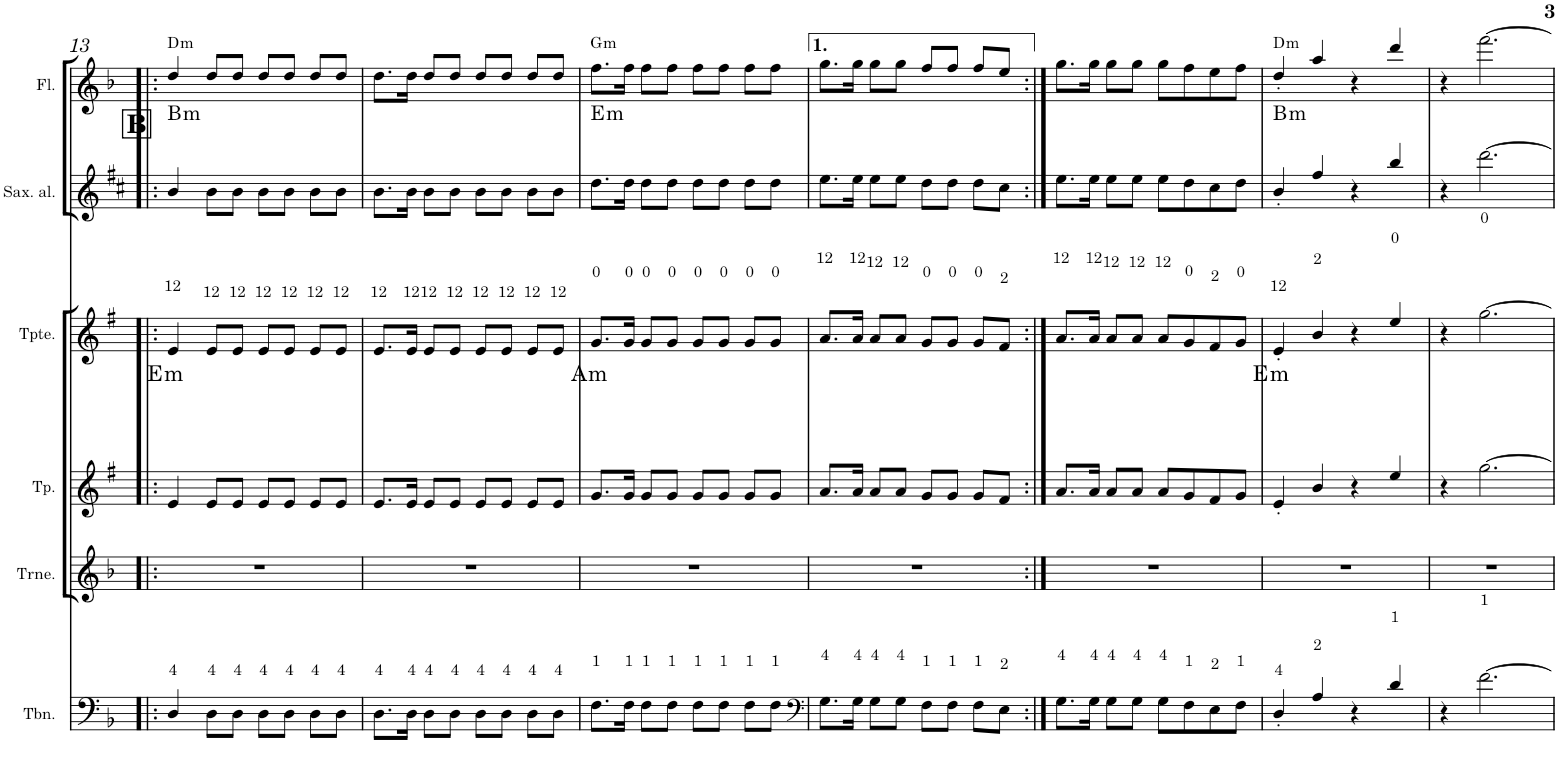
**kern	**kern	**kern	**harte	**kern	**kern	**harte	**kern	**harte
*part6	*part5	*part4	*part4	*part3	*part2	*part2	*part1	*part1
*staff6	*staff5	*staff4	*	*staff3	*staff2	*	*staff1	*
*I"Trombone	*I"C clavF	*I"Bb	*	*I"Bb - Pirata	*I"Eb	*	*I"C clavG	*
*I'Tbn.	*	*	*	*	*	*	*	*
!!LO:PB:g=z
*clefF4	*clefG2	*clefG2	*	*clefG2	*clefG2	*	*clefG2	*
*	*	*Trd1c2	*	*Trd1c2	*Trd5c9	*	*	*
*k[b-]	*k[b-]	*k[f#]	*	*k[f#]	*k[f#c#]	*	*k[b-]	*
*F:	*F:	*G:	*	*G:	*D:	*	*F:	*
*M4/4	*M4/4	*M4/4	*	*M4/4	*M4/4	*	*M4/4	*
!!LO:REH:place=s1:b:B:cj:fs=15.7124:t=B
=13!|:	=13!|:	=13!|:	=13!|:	=13!|:	=13!|:	=13!|:	=13!|:	=13!|:
!	!	!	!LO:H:kt=m	!	!	!LO:H:kt=m	!	!LO:H:kt=m
4D/	1r	4e/	E:min	4e/	4b/	B:min	4dd/	D:min
8D\L	.	8e/L	.	8e/L	8b\L	.	8dd/L	.
8D\J	.	8e/J	.	8e/J	8b\J	.	8dd/J	.
8D\L	.	8e/L	.	8e/L	8b\L	.	8dd/L	.
8D\J	.	8e/J	.	8e/J	8b\J	.	8dd/J	.
8D\L	.	8e/L	.	8e/L	8b\L	.	8dd/L	.
8D\J	.	8e/J	.	8e/J	8b\J	.	8dd/J	.
=14	=14	=14	=14	=14	=14	=14	=14	=14
8.D\L	1r	8.e/L	.	8.e/L	8.b\L	.	8.dd\L	.
16D\Jk	.	16e/Jk	.	16e/Jk	16b\Jk	.	16dd\Jk	.
8D\L	.	8e/L	.	8e/L	8b\L	.	8dd/L	.
8D\J	.	8e/J	.	8e/J	8b\J	.	8dd/J	.
8D\L	.	8e/L	.	8e/L	8b\L	.	8dd/L	.
8D\J	.	8e/J	.	8e/J	8b\J	.	8dd/J	.
8D\L	.	8e/L	.	8e/L	8b\L	.	8dd/L	.
8D\J	.	8e/J	.	8e/J	8b\J	.	8dd/J	.
=15	=15	=15	=15	=15	=15	=15	=15	=15
!	!	!	!LO:H:kt=m	!	!	!LO:H:kt=m	!	!LO:H:kt=m
8.F\L	1r	8.g/L	A:min	8.g/L	8.dd\L	E:min	8.ff\L	G:min
16F\Jk	.	16g/Jk	.	16g/Jk	16dd\Jk	.	16ff\Jk	.
8F\L	.	8g/L	.	8g/L	8dd\L	.	8ff\L	.
8F\J	.	8g/J	.	8g/J	8dd\J	.	8ff\J	.
8F\L	.	8g/L	.	8g/L	8dd\L	.	8ff\L	.
8F\J	.	8g/J	.	8g/J	8dd\J	.	8ff\J	.
8F\L	.	8g/L	.	8g/L	8dd\L	.	8ff\L	.
8F\J	.	8g/J	.	8g/J	8dd\J	.	8ff\J	.
=16	=16	=16	=16	=16	=16	=16	=16	=16
*clefF4	*	*	*	*	*	*	*	*
8.G\L	1r	8.a/L	.	8.a/L	8.ee\L	.	8.gg\L	.
16G\Jk	.	16a/Jk	.	16a/Jk	16ee\Jk	.	16gg\Jk	.
8G\L	.	8a/L	.	8a/L	8ee\L	.	8gg\L	.
8G\J	.	8a/J	.	8a/J	8ee\J	.	8gg\J	.
8F\L	.	8g/L	.	8g/L	8dd\L	.	8ff/L	.
8F\J	.	8g/J	.	8g/J	8dd\J	.	8ff/J	.
8F\L	.	8g/L	.	8g/L	8dd\L	.	8ff/L	.
8E\J	.	8f#/J	.	8f#/J	8cc#\J	.	8ee/J	.
=17:|!	=17:|!	=17:|!	=17:|!	=17:|!	=17:|!	=17:|!	=17:|!	=17:|!
8.G\L	1r	8.a/L	.	8.a/L	8.ee\L	.	8.gg\L	.
16G\Jk	.	16a/Jk	.	16a/Jk	16ee\Jk	.	16gg\Jk	.
8G\L	.	8a/L	.	8a/L	8ee\L	.	8gg\L	.
8G\J	.	8a/J	.	8a/J	8ee\J	.	8gg\J	.
8G\L	.	8a/L	.	8a/L	8ee\L	.	8gg\L	.
8F\	.	8g/	.	8g/	8dd\	.	8ff\	.
8E\	.	8f#/	.	8f#/	8cc#\	.	8ee\	.
8F\J	.	8g/J	.	8g/J	8dd\J	.	8ff\J	.
=18	=18	=18	=18	=18	=18	=18	=18	=18
!	!	!	!LO:H:kt=m	!	!	!LO:H:kt=m	!	!LO:H:kt=m
4D'/	1r	4e'/	E:min	4e'/	4b'/	B:min	4dd'/	D:min
4A/	.	4b/	.	4b/	4ff#/	.	4aa/	.
4r	.	4r	.	4r	4r	.	4r	.
4d/	.	4ee/	.	4ee/	4bb/	.	4ddd/	.
=19	=19	=19	=19	=19	=19	=19	=19	=19
4r	1r	4r	.	4r	4r	.	4r	.
[>2.f\	.	[>2.gg\	.	[>2.gg\	[>2.ddd\	.	[>2.fff\	.
=	=	=	=	=	=	=	=	=
*-	*-	*-	*-	*-	*-	*-	*-	*-
